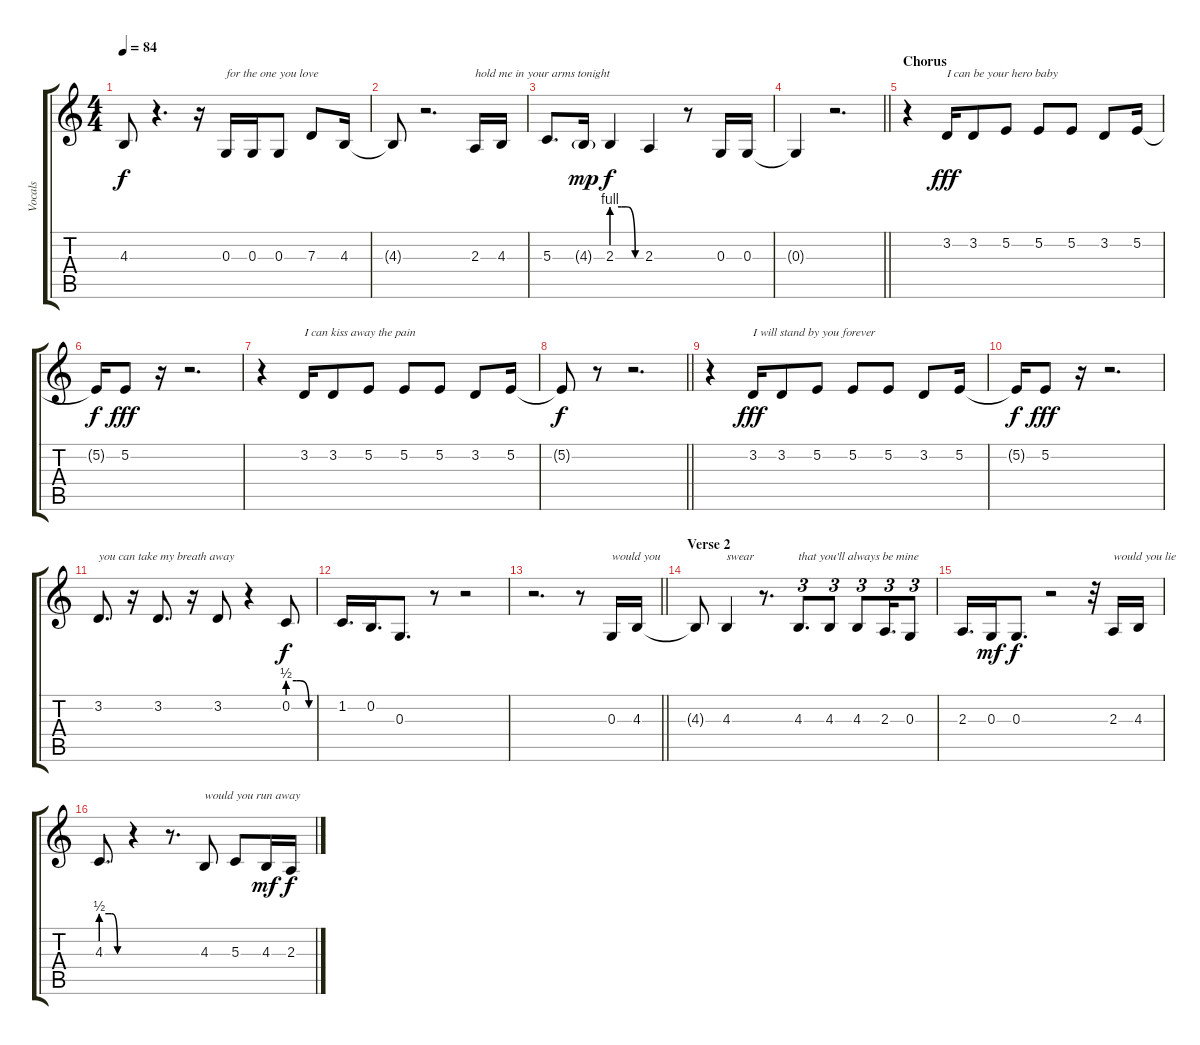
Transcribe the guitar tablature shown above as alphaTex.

\track ("Vocals" "Vocals") {instrument oboe}
\staff {score tabs}
\tuning (E4 B3 G3 D3 A2 E2) {hide}
\ts (4 4)
\tempo 84
\clef g2
\ks c
4.3{t}.8{dy f} r.4{d} r.16 0.3.16{txt "for the one you love"} 0.3.16 0.3.8 7.3.8 4.3.16 |
4.3{t}.8 r.2{d} 2.3.16{txt "hold me in your arms tonight"} 4.3.16 |
5.3.8{d} 4.3{g}.16{dy mp} 2.3{be (custom 0 4 20 4 31 4 48 0 60 0)}.4{dy f} 2.3.4 r.8 0.3.16 0.3.16 |
\barLineRight lightlight
0.3{t}.4 r.2{d} |
\section ("" "Chorus")
r.4 3.2.16{txt "I can be your hero baby" dy fff} 3.2.8 5.2.8 5.2.8 5.2.8 3.2.8 5.2.16 |
5.2{t}.16{dy f} 5.2.8{dy fff} r.16 r.2{d} |
r.4 3.2.16{txt "I can kiss away the pain"} 3.2.8 5.2.8 5.2.8 5.2.8 3.2.8 5.2.16 |
\barLineRight lightlight
5.2{t}.8{dy f} r.8 r.2{d} |
r.4 3.2.16{txt "I will stand by you forever" dy fff} 3.2.8 5.2.8 5.2.8 5.2.8 3.2.8 5.2.16 |
5.2{t}.16{dy f} 5.2.8{dy fff} r.16 r.2{d} |
3.2.8{d txt "you can take my breath away"} r.16 3.2.8{d} r.16 3.2.8 r.4 0.2{be (custom 0 2 20 2 29 2 50 0 55 0 60 0)}.8{dy f} |
1.2.16{d} 0.2.16{d} 0.3.8{d} r.8 r.2 |
\barLineRight lightlight
r.2{d} r.8 0.3.16{txt "would you"} 4.3.16 |
\section ("" "Verse 2")
4.3{t}.8 4.3.4{txt "swear"} r.8{d} 4.3.8{d tu (3 2) txt "that you'll always be mine"} 4.3.8{tu (3 2)} 4.3.8{tu (3 2)} 2.3.16{d tu (3 2)} 0.3.8{tu (3 2)} |
2.3.16{d} 0.3.16{dy mf} 0.3.8{d dy f} r.2 r.32 2.3.16{txt "would you lie"} 4.3.16 |
4.3{be (custom 0 2 20 2 27 2 42 0 60 0)}.8{d} r.4 r.8{d} 4.3.8{txt "would you run away"} 5.3.8 4.3.16{dy mf} 2.3.16{dy f}
